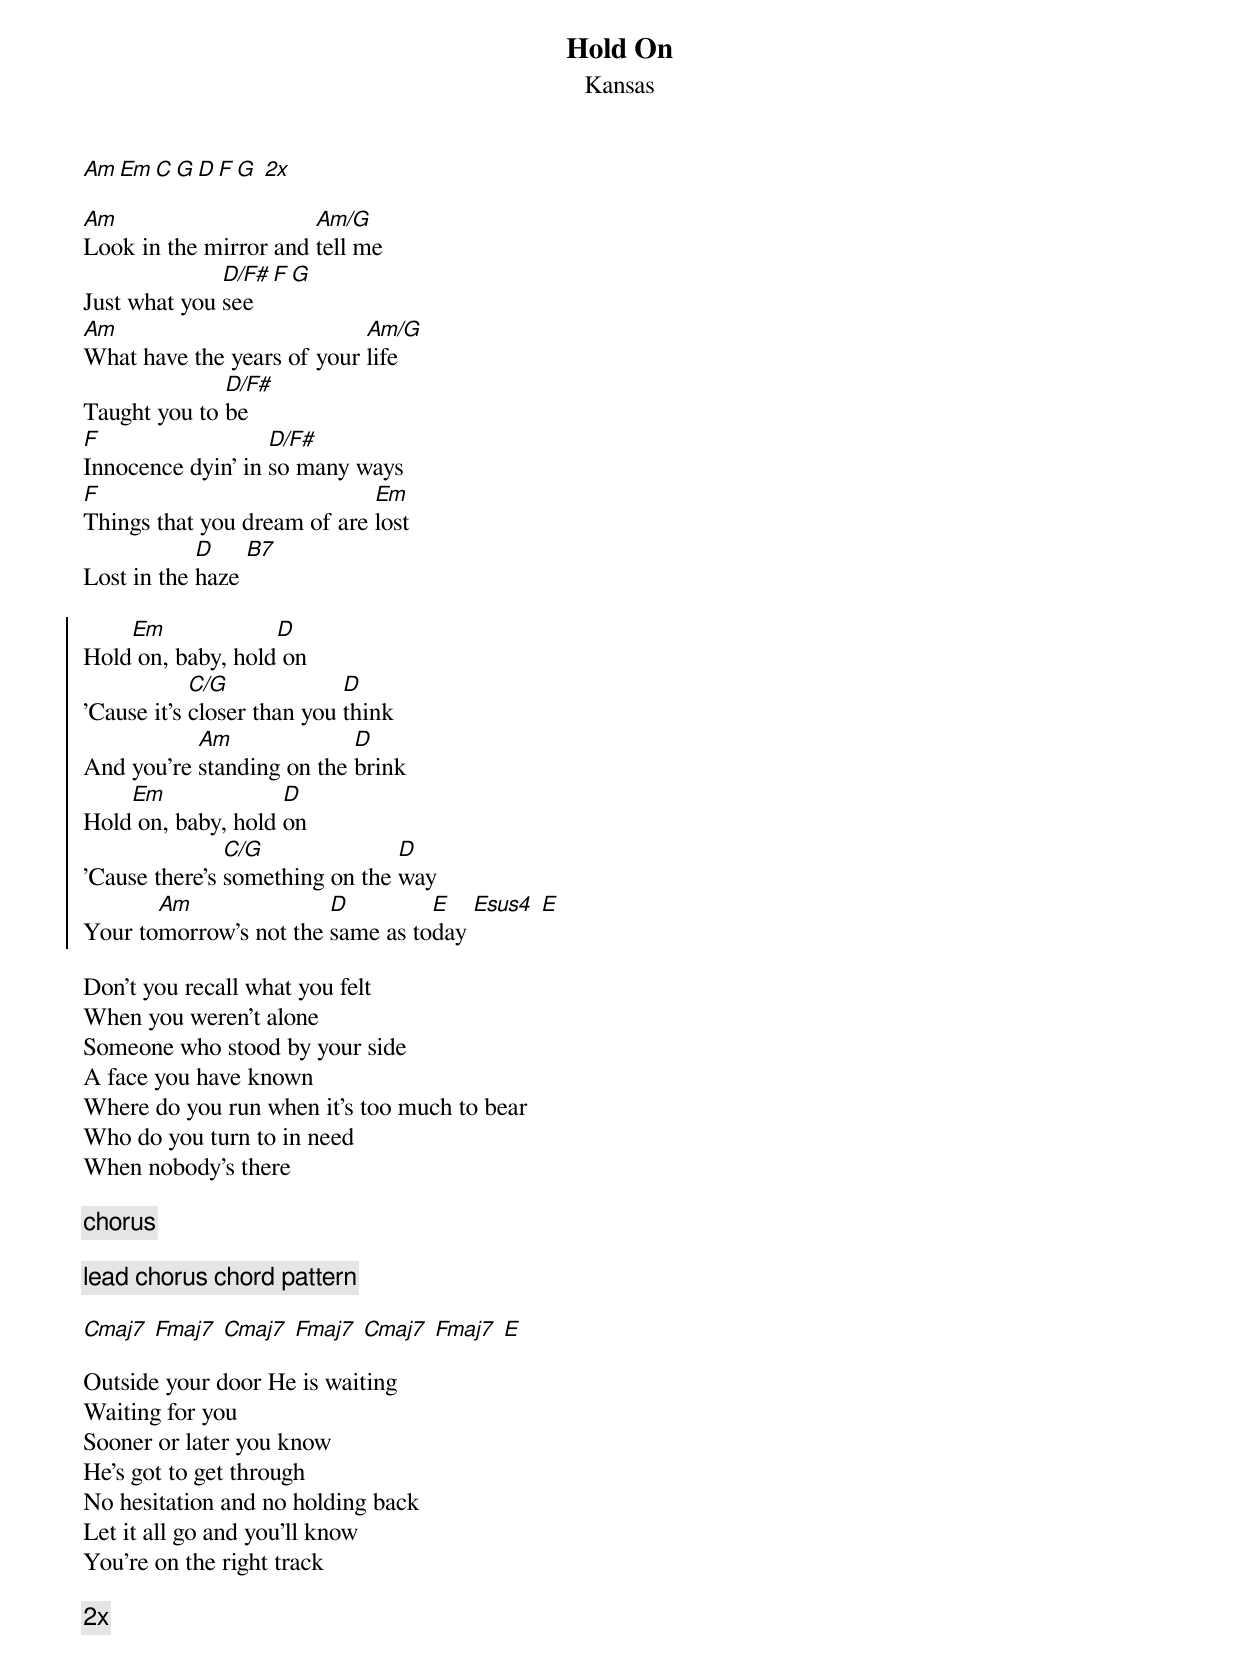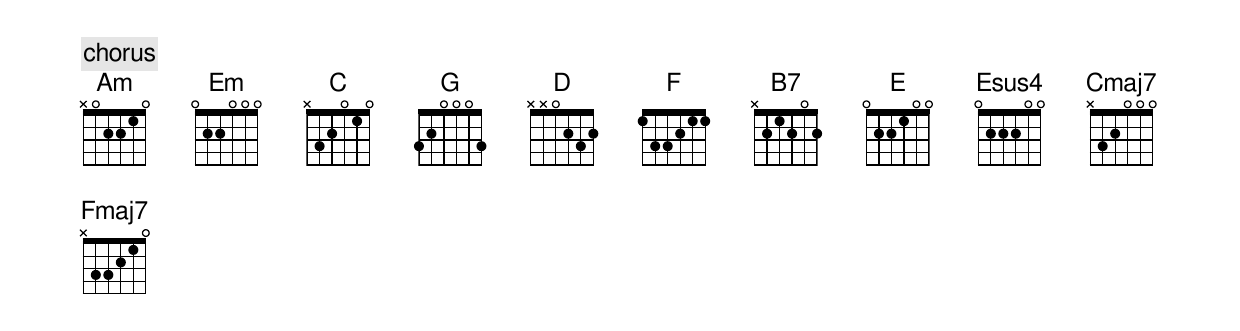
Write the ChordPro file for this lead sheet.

{t:Hold On}
{st:Kansas}
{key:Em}

[Am][Em][C][G][D][F][G] [2x]

[Am]Look in the mirror and [Am/G]tell me
Just what you [D/F#]see [F][G]
[Am]What have the years of your [Am/G]life
Taught you to [D/F#]be
[F]Innocence dyin' in [D/F#]so many ways
[F]Things that you dream of are [Em]lost
Lost in the [D]haze [B7]

{soc}
Hold[Em] on, baby, hold[D] on
'Cause it's [C/G]closer than you [D]think
And you're [Am]standing on the [D]brink
Hold[Em] on, baby, hold [D]on
'Cause there's [C/G]something on the [D]way
Your to[Am]morrow's not the [D]same as to[E]day [Esus4] [E]
{eoc}

Don't you recall what you felt
When you weren't alone
Someone who stood by your side
A face you have known
Where do you run when it's too much to bear
Who do you turn to in need
When nobody's there

{c:chorus}

{c:lead chorus chord pattern}

[Cmaj7] [Fmaj7] [Cmaj7] [Fmaj7] [Cmaj7] [Fmaj7] [E]

Outside your door He is waiting
Waiting for you
Sooner or later you know
He's got to get through
No hesitation and no holding back
Let it all go and you'll know
You're on the right track

{c:2x}
{c:chorus}
